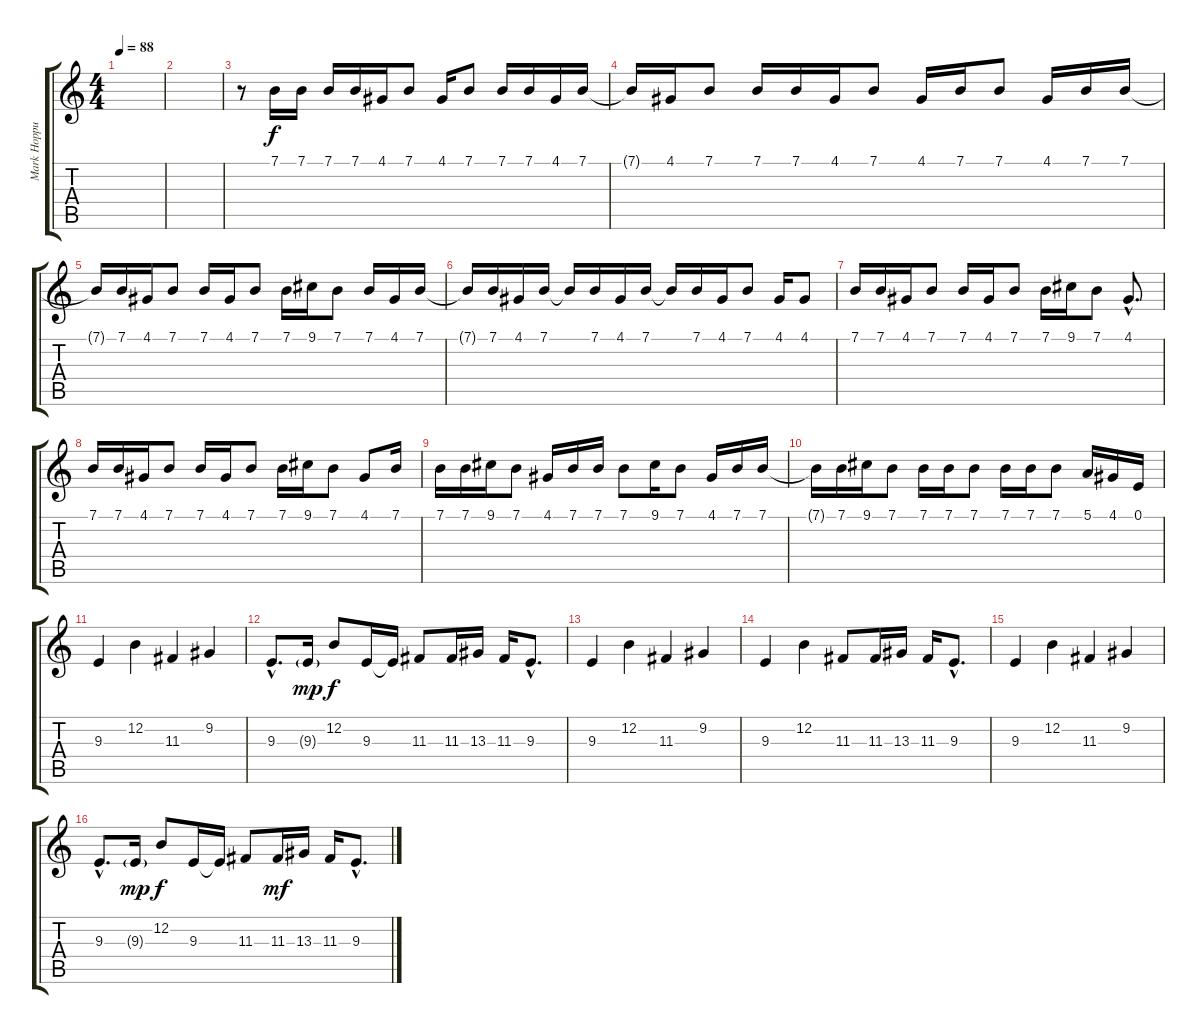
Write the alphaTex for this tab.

\track ("Mark Hoppus - Vocal" "Mark Hoppu") {instrument lead2sawtooth}
\staff {score tabs}
\tuning (E4 B3 G3 D3 A2 E2) {hide}
\ts (4 4)
\tempo 88
\clef g2
\ks c
|
|
r.8 7.1.16{volume 12 balance 0 instrument lead1square} 7.1.16 7.1.16 7.1.16 4.1.16 7.1.8 4.1.16 7.1.8 7.1.16 7.1.16 4.1.16 7.1.16 |
7.1{t}.16 4.1.16 7.1.8 7.1.16 7.1.16 4.1.16 7.1.8 4.1.16 7.1.16 7.1.8 4.1.16 7.1.16 7.1.16 |
7.1{t}.16 7.1.16 4.1.16 7.1.8 7.1.16 4.1.16 7.1.8 7.1.16 9.1.16 7.1.8 7.1.16 4.1.16 7.1.16 |
7.1{t}.16 7.1.16 4.1.16 7.1.16 7.1{t}.16 7.1.16 4.1.16 7.1.16 7.1{t}.16 7.1.16 4.1.16 7.1.8 4.1.16 4.1.8 |
7.1.16{volume 12 balance 8 instrument lead2sawtooth} 7.1.16 4.1.16 7.1.8 7.1.16 4.1.16 7.1.8 7.1.16 9.1.16 7.1.8 4.1{hac}.8{d} |
7.1.16 7.1.16 4.1.16 7.1.8 7.1.16 4.1.16 7.1.8 7.1.16 9.1.16 7.1.8 4.1.8 7.1.16 |
7.1.16 7.1.16 9.1.16 7.1.8 4.1.16 7.1.16 7.1.16 7.1.8 9.1.16 7.1.8 4.1.16 7.1.16 7.1.16 |
7.1{t}.16 7.1.16 9.1.16 7.1.8 7.1.16 7.1.16 7.1.8 7.1.16 7.1.16 7.1.8 5.1.16 4.1.16 0.1.16 |
9.3.4{volume 16} 12.2.4 11.3.4 9.2.4 |
9.3{hac}.8{d} 9.3{g}.16{dy mp} 12.2.8{dy f} 9.3.16 9.3{t}.16 11.3.8 11.3.16 13.3.16 11.3.16 9.3{hac}.8{d} |
9.3.4 12.2.4 11.3.4 9.2.4 |
9.3.4 12.2.4 11.3.8 11.3.16 13.3.16 11.3.16 9.3{hac}.8{d} |
9.3.4 12.2.4 11.3.4 9.2.4 |
9.3{hac}.8{d} 9.3{g}.16{dy mp} 12.2.8{dy f} 9.3.16 9.3{t}.16 11.3.8 11.3.16{dy mf} 13.3.16 11.3.16 9.3{hac}.8{d}
